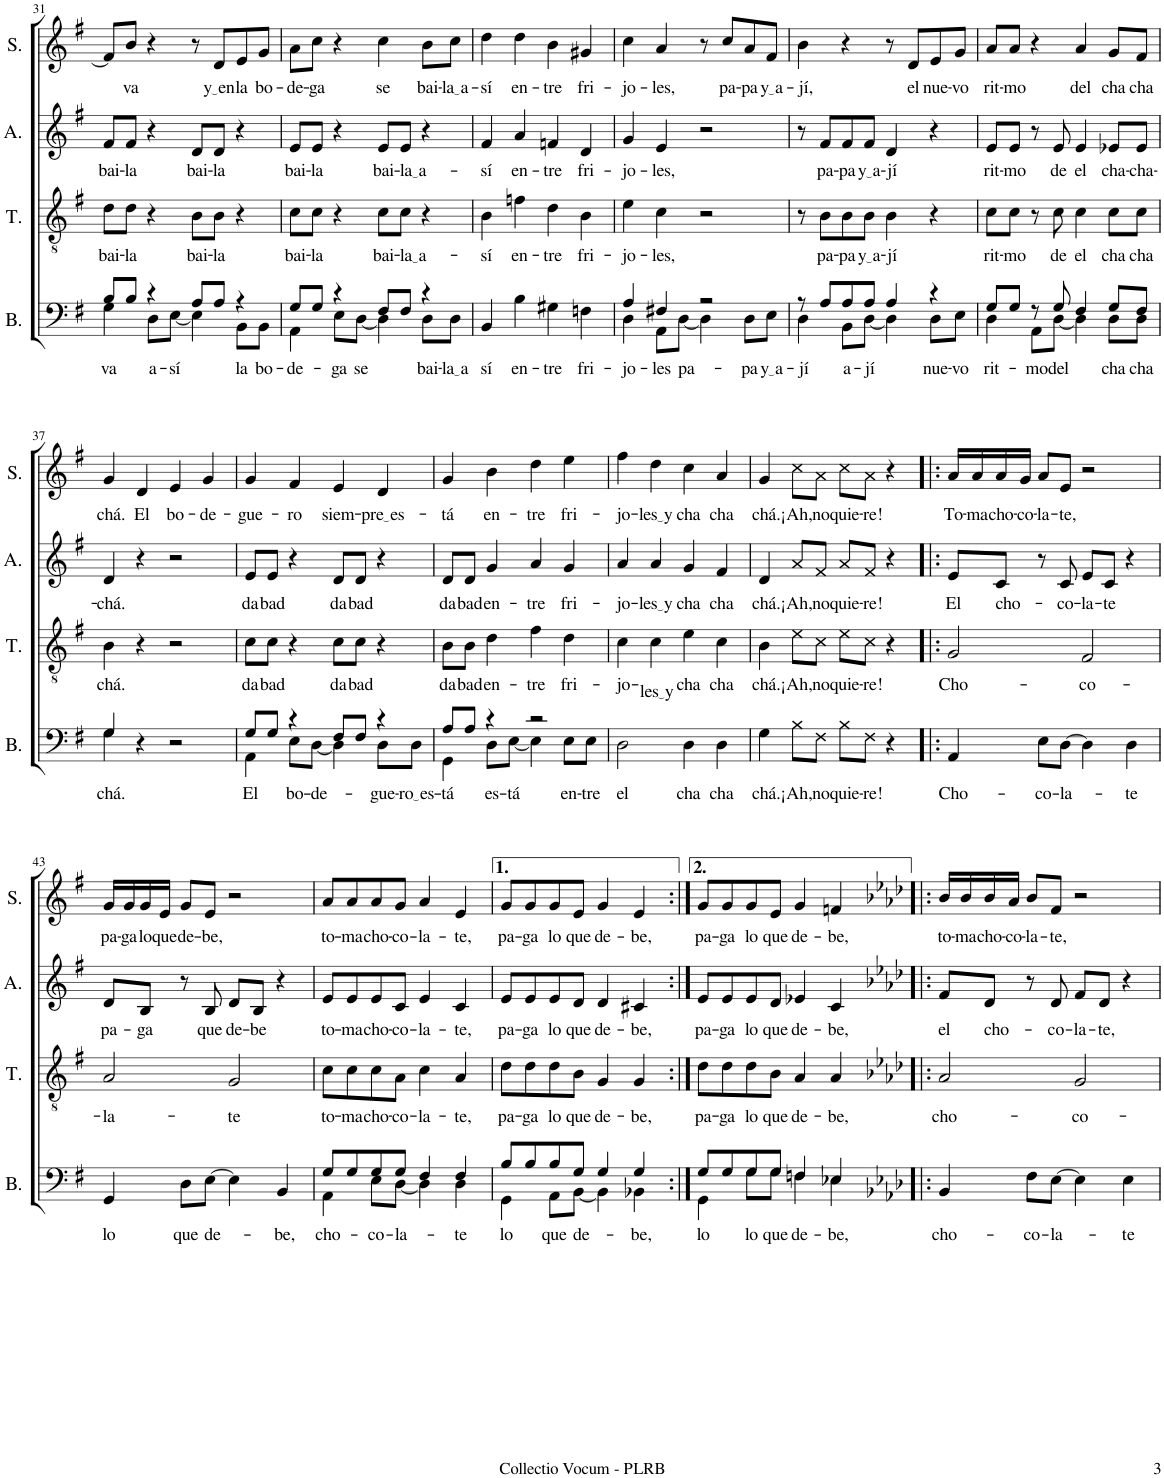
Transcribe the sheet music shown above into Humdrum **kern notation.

**kern	**text	**kern	**text	**kern	**text	**kern	**text
*part4	*part4	*part3	*part3	*part2	*part2	*part1	*part1
*staff4	*staff4	*staff3	*staff3	*staff2	*staff2	*staff1	*staff1
*I"Bass	*	*I"Tenor	*	*I"Alto	*	*I"Soprano	*
*I'B.	*	*I'T.	*	*I'A.	*	*I'S.	*
!!LO:PB:g=z
*clefF4	*	*clefGv2	*	*clefG2	*	*clefG2	*
*k[f#]	*	*k[f#]	*	*k[f#]	*	*k[f#]	*
*M4/4	*	*M4/4	*	*M4/4	*	*M4/4	*
*met(c)	*	*met(c)	*	*met(c)	*	*met(c)	*
=31	=31	=31	=31	=31	=31	=31	=31
!	!LO:LY:b	!	!LO:LY:b	!	!LO:LY:b	!	!
*^	*	*	*	*	*	*	*
8B/L	4G\	va	8d\L	bai-	8f#/L	bai-	8f#/L]	.
!	!	!	!	!LO:LY:b	!	!LO:LY:b	!	!LO:LY:b
8B/J	.	.	8d\J	-la	8f#/J	-la	8b/J	va
!	!	!LO:LY:b	!	!	!	!	!	!
4r	8D\L	a-	4r	.	4r	.	4r	.
!	!	!LO:LY:b	!	!	!	!	!	!
.	[8E\J	-sí	.	.	.	.	.	.
!	!	!	!	!LO:LY:b	!	!LO:LY:b	!	!
8A/L	4E\]	.	8B\L	bai-	8d/L	bai-	8r	.
!	!	!	!	!LO:LY:b	!	!LO:LY:b	!	!LO:LY:b
8A/J	.	.	8B\J	-la	8d/J	-la	8d/L	y en
!	!	!LO:LY:b	!	!	!	!	!	!LO:LY:b
4r	8BB\L	la	4r	.	4r	.	8e/	la
!	!	!LO:LY:b	!	!	!	!	!	!LO:LY:b
.	8BB\J	bo-	.	.	.	.	8g/J	bo-
=32	=32	=32	=32	=32	=32	=32	=32	=32
!	!	!LO:LY:b	!	!LO:LY:b	!	!LO:LY:b	!	!LO:LY:b
8G/L	4AA\	-de-	8c\L	bai-	8e/L	bai-	8a\L	-de-
!	!	!	!	!LO:LY:b	!	!LO:LY:b	!	!LO:LY:b
8G/J	.	.	8c\J	-la	8e/J	-la	8cc\J	-ga
!	!	!LO:LY:b	!	!	!	!	!	!
4r	8E\L	-ga	4r	.	4r	.	4r	.
!	!	!LO:LY:b	!	!	!	!	!	!
.	[8D\J	se	.	.	.	.	.	.
!	!	!	!	!LO:LY:b	!	!LO:LY:b	!	!LO:LY:b
8F#/L	4D\]	.	8c\L	bai-	8e/L	bai-	4cc\	se
!	!	!	!	!LO:LY:b	!	!LO:LY:b	!	!
8F#/J	.	.	8c\J	la a	8e/J	la a	.	.
!	!	!LO:LY:b	!	!	!	!	!	!LO:LY:b
4r	8D\L	bai-	4r	.	4r	.	8b\L	bai-
!	!	!LO:LY:b	!	!	!	!	!	!LO:LY:b
.	8D\J	la a	.	.	.	.	8cc\J	la a
=33	=33	=33	=33	=33	=33	=33	=33	=33
!	!	!LO:LY:b	!	!LO:LY:b	!	!LO:LY:b	!	!LO:LY:b
*v	*v	*	*	*	*	*	*	*
4BB/	sí	4B\	-sí	4f#/	-sí	4dd\	-sí
!	!LO:LY:b	!	!LO:LY:b	!	!LO:LY:b	!	!LO:LY:b
4B\	en-	4fn\	en-	4a/	en-	4dd\	en-
!	!LO:LY:b	!	!LO:LY:b	!	!LO:LY:b	!	!LO:LY:b
4G#X\	-tre	4d\	-tre	4fn/	-tre	4b\	-tre
!	!LO:LY:b	!	!LO:LY:b	!	!LO:LY:b	!	!LO:LY:b
4Fn\	fri-	4B\	fri-	4d/	fri-	4g#X/	fri-
=34	=34	=34	=34	=34	=34	=34	=34
!	!LO:LY:b	!	!LO:LY:b	!	!LO:LY:b	!	!LO:LY:b
*^	*	*	*	*	*	*	*
4A/	4D\	-jo-	4e\	-jo-	4g/	-jo-	4cc\	-jo-
!	!	!LO:LY:b	!	!LO:LY:b	!	!LO:LY:b	!	!LO:LY:b
4F#X/	8AA\L	-les	4c\	-les,	4e/	-les,	4a/	-les,
!	!	!LO:LY:b	!	!	!	!	!	!
.	[8D\J	pa-	.	.	.	.	.	.
2r	4D\]	.	2r	.	2r	.	8r	.
!	!	!	!	!	!	!	!	!LO:LY:b
.	.	.	.	.	.	.	8cc/L	pa-
!	!	!LO:LY:b	!	!	!	!	!	!LO:LY:b
.	8D\L	-pa	.	.	.	.	8a/	-pa
!	!	!LO:LY:b	!	!	!	!	!	!LO:LY:b
.	8E\J	y a	.	.	.	.	8f#/J	y a
=35	=35	=35	=35	=35	=35	=35	=35	=35
!	!	!LO:LY:b	!	!	!	!	!	!LO:LY:b
8r	4D\	-jí	8r	.	8r	.	4b\	-jí,
!	!	!	!	!LO:LY:b	!	!LO:LY:b	!	!
8A/L	.	.	8B\L	pa-	8f#/L	pa-	.	.
!	!	!LO:LY:b	!	!LO:LY:b	!	!LO:LY:b	!	!
8A/	8BB\L	a-	8B\	-pa	8f#/	-pa	4r	.
!	!	!LO:LY:b	!	!LO:LY:b	!	!LO:LY:b	!	!
8A/J	[8D\J	-jí	8B\J	y a	8f#/J	y a	.	.
!	!	!	!	!LO:LY:b	!	!LO:LY:b	!	!
4A/	4D\]	.	4B\	-jí	4d/	-jí	8r	.
!	!	!	!	!	!	!	!	!LO:LY:b
.	.	.	.	.	.	.	8d/L	el
!	!	!LO:LY:b	!	!	!	!	!	!LO:LY:b
4r	8D\L	nue-	4r	.	4r	.	8e/	nue-
!	!	!LO:LY:b	!	!	!	!	!	!LO:LY:b
.	8E\J	-vo	.	.	.	.	8g/J	-vo
=36	=36	=36	=36	=36	=36	=36	=36	=36
!	!	!LO:LY:b	!	!LO:LY:b	!	!LO:LY:b	!	!LO:LY:b
8G/L	4D\	rit-	8c\L	rit-	8e/L	rit-	8a/L	rit-
!	!	!	!	!LO:LY:b	!	!LO:LY:b	!	!LO:LY:b
8G/J	.	.	8c\J	-mo	8e/J	-mo	8a/J	-mo
!	!	!LO:LY:b	!	!	!	!	!	!
8r	8AA\L	-mo	8r	.	8r	.	4r	.
!	!	!LO:LY:b	!	!LO:LY:b	!	!LO:LY:b	!	!
8G/	[8D\J	del	8c\	de	8e/	de	.	.
!	!	!	!	!LO:LY:b	!	!LO:LY:b	!	!LO:LY:b
4F#/	4D\]	.	4c\	el	4e/	el	4a/	del
!	!	!LO:LY:b	!	!LO:LY:b	!	!LO:LY:b	!	!LO:LY:b
8G/L	8D\L	cha	8c\L	cha	8e-X/L	cha-	8g/L	cha
!	!	!LO:LY:b	!	!LO:LY:b	!	!LO:LY:b	!	!LO:LY:b
8F#/J	8D\J	cha	8c\J	cha	8e-/J	-cha-	8f#/J	cha
!!LO:LB:g=z
=37	=37	=37	=37	=37	=37	=37	=37	=37
!	!	!LO:LY:b	!	!LO:LY:b	!	!LO:LY:b	!	!LO:LY:b
4G/	4G\	chá.	4B\	chá.	4d/	-chá.	4g/	chá.
!	!	!	!	!	!	!	!	!LO:LY:b
4r	2.ryy	.	4r	.	4r	.	4d/	El
!	!	!	!	!	!	!	!	!LO:LY:b
2r	.	.	2r	.	2r	.	4e/	bo-
!	!	!	!	!	!	!	!	!LO:LY:b
.	.	.	.	.	.	.	4g/	-de-
=38	=38	=38	=38	=38	=38	=38	=38	=38
!	!	!LO:LY:b	!	!LO:LY:b	!	!LO:LY:b	!	!LO:LY:b
8G/L	4AA\	El	8c\L	da	8e/L	da	4g/	-gue-
!	!	!	!	!LO:LY:b	!	!LO:LY:b	!	!
8G/J	.	.	8c\J	bad	8e/J	bad	.	.
!	!	!LO:LY:b	!	!	!	!	!	!LO:LY:b
4r	8E\L	bo-	4r	.	4r	.	4f#/	-ro
!	!	!LO:LY:b	!	!	!	!	!	!
.	[8D\J	-de-	.	.	.	.	.	.
!	!	!	!	!LO:LY:b	!	!LO:LY:b	!	!LO:LY:b
8F#/L	4D\]	.	8c\L	da	8d/L	da	4e/	siem-
!	!	!	!	!LO:LY:b	!	!LO:LY:b	!	!
8F#/J	.	.	8c\J	bad	8d/J	bad	.	.
!	!	!LO:LY:b	!	!	!	!	!	!LO:LY:b
4r	8D\L	-gue-	4r	.	4r	.	4d/	pre es
!	!	!LO:LY:b	!	!	!	!	!	!
.	8D\J	ro es	.	.	.	.	.	.
=39	=39	=39	=39	=39	=39	=39	=39	=39
!	!	!LO:LY:b	!	!LO:LY:b	!	!LO:LY:b	!	!LO:LY:b
8A/L	4GG\	-tá	8B\L	da	8d/L	da	4g/	-tá
!	!	!	!	!LO:LY:b	!	!LO:LY:b	!	!
8A/J	.	.	8B\J	bad	8d/J	bad	.	.
!	!	!LO:LY:b	!	!LO:LY:b	!	!LO:LY:b	!	!LO:LY:b
4r	8D\L	es-	4d\	en-	4g/	en-	4b\	en-
!	!	!LO:LY:b	!	!	!	!	!	!
.	[8E\J	-tá	.	.	.	.	.	.
!	!	!	!	!LO:LY:b	!	!LO:LY:b	!	!LO:LY:b
2r	4E\]	.	4f#\	-tre	4a/	-tre	4dd\	-tre
!	!	!LO:LY:b	!	!LO:LY:b	!	!LO:LY:b	!	!LO:LY:b
.	8E\L	en-	4d\	fri-	4g/	fri-	4ee\	fri-
!	!	!LO:LY:b	!	!	!	!	!	!
.	8E\J	-tre	.	.	.	.	.	.
=40	=40	=40	=40	=40	=40	=40	=40	=40
!	!	!LO:LY:b	!	!LO:LY:b	!	!LO:LY:b	!	!LO:LY:b
*v	*v	*	*	*	*	*	*	*
2D\	el	4c\	-jo-	4a/	-jo-	4ff#\	-jo-
!	!	!	!LO:LY:b	!	!LO:LY:b	!	!LO:LY:b
.	.	4c\	les y	4a/	les y	4dd\	les y
!	!LO:LY:b	!	!LO:LY:b	!	!LO:LY:b	!	!LO:LY:b
4D\	cha	4e\	cha	4g/	cha	4cc\	cha
!	!LO:LY:b	!	!LO:LY:b	!	!LO:LY:b	!	!LO:LY:b
4D\	cha	4c\	cha	4f#/	cha	4a/	cha
=41	=41	=41	=41	=41	=41	=41	=41
!	!LO:LY:b	!	!LO:LY:b	!	!LO:LY:b	!	!LO:LY:b
4G\	chá.	4B\	chá.	4d/	chá.	4g/	chá.
!	!LO:LY:b	!	!LO:LY:b	!	!LO:LY:b	!	!LO:LY:b
8B\L	¡Ah,	8e\L	¡Ah,	8a/L	¡Ah,	8cc\L	¡Ah,
!	!LO:LY:b	!	!LO:LY:b	!	!LO:LY:b	!	!LO:LY:b
8F#\J	no	8c\J	no	8f#/J	no	8a\J	no
!	!LO:LY:b	!	!LO:LY:b	!	!LO:LY:b	!	!LO:LY:b
8B\L	quie-	8e\L	quie-	8a/L	quie-	8cc\L	quie-
!	!LO:LY:b	!	!LO:LY:b	!	!LO:LY:b	!	!LO:LY:b
8F#\J	-re!	8c\J	-re!	8f#/J	-re!	8a\J	-re!
4r	.	4r	.	4r	.	4r	.
=42!|:	=42!|:	=42!|:	=42!|:	=42!|:	=42!|:	=42!|:	=42!|:
!	!LO:LY:b	!	!LO:LY:b	!	!LO:LY:b	!	!LO:LY:b
4AA/	Cho-	2G/	Cho-	8e/L	El	16a/LL	To-
!	!	!	!	!	!	!	!LO:LY:b
.	.	.	.	.	.	16a/	-ma
!	!	!	!	!	!LO:LY:b	!	!LO:LY:b
.	.	.	.	8c/J	cho-	16a/	cho-
!	!	!	!	!	!	!	!LO:LY:b
.	.	.	.	.	.	16g/JJ	-co-
!	!LO:LY:b	!	!	!	!	!	!LO:LY:b
8E\L	-co-	.	.	8r	.	8a/L	-la-
!	!LO:LY:b	!	!	!	!LO:LY:b	!	!LO:LY:b
[8D\J	-la-	.	.	8c/	-co-	8e/J	-te,
!	!	!	!LO:LY:b	!	!LO:LY:b	!	!
4D\]	.	2F#/	-co-	8e/L	-la-	2r	.
!	!	!	!	!	!LO:LY:b	!	!
.	.	.	.	8c/J	-te	.	.
!	!LO:LY:b	!	!	!	!	!	!
4D\	-te	.	.	4r	.	.	.
!!LO:LB:g=z
=43	=43	=43	=43	=43	=43	=43	=43
!	!LO:LY:b	!	!LO:LY:b	!	!LO:LY:b	!	!LO:LY:b
4GG/	lo	2A/	-la-	8d/L	pa-	16g/LL	pa-
!	!	!	!	!	!	!	!LO:LY:b
.	.	.	.	.	.	16g/	-ga
!	!	!	!	!	!LO:LY:b	!	!LO:LY:b
.	.	.	.	8B/J	-ga	16g/	lo
!	!	!	!	!	!	!	!LO:LY:b
.	.	.	.	.	.	16e/JJ	que
!	!LO:LY:b	!	!	!	!	!	!LO:LY:b
8D\L	que	.	.	8r	.	8g/L	de-
!	!LO:LY:b	!	!	!	!LO:LY:b	!	!LO:LY:b
[8E\J	de-	.	.	8B/	que	8e/J	-be,
!	!	!	!LO:LY:b	!	!LO:LY:b	!	!
4E\]	.	2G/	-te	8d/L	de-	2r	.
!	!	!	!	!	!LO:LY:b	!	!
.	.	.	.	8B/J	-be	.	.
!	!LO:LY:b	!	!	!	!	!	!
4BB/	-be,	.	.	4r	.	.	.
=44	=44	=44	=44	=44	=44	=44	=44
*^	*	*	*	*	*	*	*
!	!	!LO:LY:b	!	!LO:LY:b	!	!LO:LY:b	!	!LO:LY:b
8G/L	4AA\	cho-	8c\L	to-	8e/L	to-	8a/L	to-
!	!	!	!	!LO:LY:b	!	!LO:LY:b	!	!LO:LY:b
8G/	.	.	8c\	-ma	8e/	-ma	8a/	-ma
!	!	!LO:LY:b	!	!LO:LY:b	!	!LO:LY:b	!	!LO:LY:b
8G/	8E\L	-co-	8c\	cho-	8e/	cho-	8a/	cho-
!	!	!LO:LY:b	!	!LO:LY:b	!	!LO:LY:b	!	!LO:LY:b
8G/J	[8D\J	-la-	8A\J	-co-	8c/J	-co-	8g/J	-co-
!	!	!	!	!LO:LY:b	!	!LO:LY:b	!	!LO:LY:b
4F#/	4D\]	.	4c\	-la-	4e/	-la-	4a/	-la-
!	!	!LO:LY:b	!	!LO:LY:b	!	!LO:LY:b	!	!LO:LY:b
4F#/	4D\	-te	4A/	-te,	4c/	-te,	4e/	-te,
=45	=45	=45	=45	=45	=45	=45	=45	=45
!	!	!LO:LY:b	!	!LO:LY:b	!	!LO:LY:b	!	!LO:LY:b
8B/L	4GG\	lo	8d\L	pa-	8e/L	pa-	8g/L	pa-
!	!	!	!	!LO:LY:b	!	!LO:LY:b	!	!LO:LY:b
8B/	.	.	8d\	-ga	8e/	-ga	8g/	-ga
!	!	!LO:LY:b	!	!LO:LY:b	!	!LO:LY:b	!	!LO:LY:b
8B/	8AA\L	que	8d\	lo	8e/	lo	8g/	lo
!	!	!LO:LY:b	!	!LO:LY:b	!	!LO:LY:b	!	!LO:LY:b
8G/J	[8BB\J	de-	8B\J	que	8d/J	que	8e/J	que
!	!	!	!	!LO:LY:b	!	!LO:LY:b	!	!LO:LY:b
4G/	4BB\]	.	4G/	de-	4d/	de-	4g/	de-
!	!	!LO:LY:b	!	!LO:LY:b	!	!LO:LY:b	!	!LO:LY:b
4G/	4BB-X\	-be,	4G/	-be,	4c#X/	-be,	4e/	-be,
=46:|!	=46:|!	=46:|!	=46:|!	=46:|!	=46:|!	=46:|!	=46:|!	=46:|!
!	!	!LO:LY:b	!	!LO:LY:b	!	!LO:LY:b	!	!LO:LY:b
8G/L	4GG\	lo	8d\L	pa-	8e/L	pa-	8g/L	pa-
!	!	!	!	!LO:LY:b	!	!LO:LY:b	!	!LO:LY:b
8G/	.	.	8d\	-ga	8e/	-ga	8g/	-ga
!	!	!LO:LY:b	!	!LO:LY:b	!	!LO:LY:b	!	!LO:LY:b
8G/	8G\L	lo	8d\	lo	8e/	lo	8g/	lo
!	!	!LO:LY:b	!	!LO:LY:b	!	!LO:LY:b	!	!LO:LY:b
8G/J	8G\J	que	8B\J	que	8d/J	que	8e/J	que
!	!	!LO:LY:b	!	!LO:LY:b	!	!LO:LY:b	!	!LO:LY:b
4Fn/	4F\	de-	4A/	de-	4e-X/	de-	4g/	de-
!	!	!LO:LY:b	!	!LO:LY:b	!	!LO:LY:b	!	!LO:LY:b
4E-X/	4E-\	-be,	4A/	-be,	4c/	-be,	4fn/	-be,
*v	*v	*	*	*	*	*	*	*
=47!|:	=47!|:	=47!|:	=47!|:	=47!|:	=47!|:	=47!|:	=47!|:
*k[b-e-a-d-]	*	*k[b-e-a-d-]	*	*k[b-e-a-d-]	*	*k[b-e-a-d-]	*
*^	*	*	*	*	*	*	*
!	!	!LO:LY:b	!	!LO:LY:b	!	!LO:LY:b	!	!LO:LY:b
*v	*v	*	*	*	*	*	*	*
4BB-/	cho-	2A-/	cho-	8f/L	el	16b-/LL	to-
!	!	!	!	!	!	!	!LO:LY:b
.	.	.	.	.	.	16b-/	-ma
!	!	!	!	!	!LO:LY:b	!	!LO:LY:b
.	.	.	.	8d-/J	cho-	16b-/	cho-
!	!	!	!	!	!	!	!LO:LY:b
.	.	.	.	.	.	16a-/JJ	-co-
!	!LO:LY:b	!	!	!	!	!	!LO:LY:b
8F\L	-co-	.	.	8r	.	8b-/L	-la-
!	!LO:LY:b	!	!	!	!LO:LY:b	!	!LO:LY:b
[8E-\J	-la-	.	.	8d-/	-co-	8f/J	-te,
!	!	!	!LO:LY:b	!	!LO:LY:b	!	!
4E-\]	.	2G/	-co-	8f/L	-la-	2r	.
!	!	!	!	!	!LO:LY:b	!	!
.	.	.	.	8d-/J	-te,	.	.
!	!LO:LY:b	!	!	!	!	!	!
4E-\	-te	.	.	4r	.	.	.
=	=	=	=	=	=	=	=
*-	*-	*-	*-	*-	*-	*-	*-
